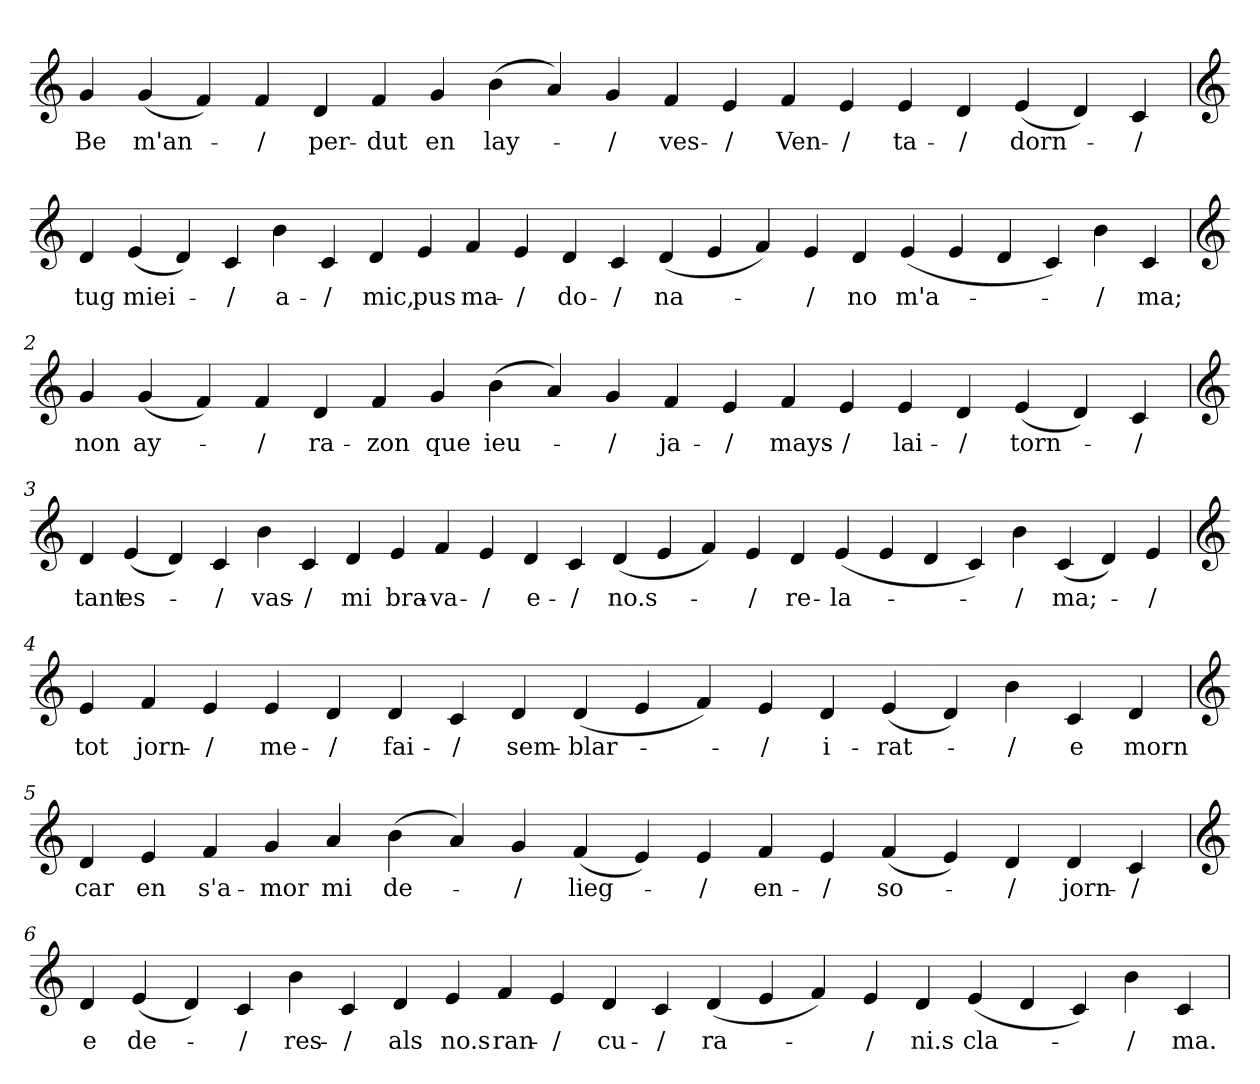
**kern	**text
*part1	*part1
*staff1	*staff1
*clefG2	*
=	=
4g	Be
(4g	m'an-
4f)	.
4f	-/
4d	per-
4f	-dut
4g	en
(4b	lay-
4a)	.
4g	-/
4f	ves-
4e	-/
4f	Ven-
4e	-/
4e	ta-
4d	-/
(4e	dorn-
4d)	.
4c	-/
=1	=1
*clefG2	*
4d	tug
(4e	miei-
4d)	.
4c	-/
4b	a-
4c	-/
4d	mic,
4e	pus
4f	ma-
4e	-/
4d	do-
4c	-/
(4d	na-
4e	.
4f)	.
4e	-/
4d	no
(4e	m'a-
4e	.
4d	.
4c)	.
4b	-/
4c	ma;
=2	=2
*clefG2	*
4g	non
(4g	ay-
4f)	.
4f	-/
4d	ra-
4f	-zon
4g	que
(4b	ieu-
4a)	.
4g	-/
4f	ja-
4e	-/
4f	mays-
4e	-/
4e	lai-
4d	-/
(4e	torn-
4d)	.
4c	-/
=3	=3
*clefG2	*
4d	tant
(4e	es-
4d)	.
4c	-/
4b	vas-
4c	-/
4d	mi
4e	bra-
4f	-va-
4e	-/
4d	e-
4c	-/
(4d	no.s-
4e	.
4f)	.
4e	-/
4d	re-
(4e	-[c]la-
4e	.
4d	.
4c)	.
4b	-/
(4c	ma;-
4d)	.
4e	-/
=4	=4
*clefG2	*
4e	tot
4f	jorn-
4e	-/
4e	me-
4d	-/
4d	fai-
4c	-/
4d	sem-
(4d	-blar-
4e	.
4f)	.
4e	-/
4d	i-
(4e	-rat-
4d)	.
4b	-/
4c	e
4d	morn
=5	=5
*clefG2	*
4d	car
4e	en
4f	s'a-
4g	-mor
4a	mi
(4b	de-
4a)	.
4g	-/
(4f	lieg-
4e)	.
4e	-/
4f	en-
4e	-/
(4f	so-
4e)	.
4d	-/
4d	jorn-
4c	-/
=6	=6
*clefG2	*
4d	e
(4e	de-
4d)	.
4c	-/
4b	res-
4c	-/
4d	als
4e	no.s
4f	ran-
4e	-/
4d	cu-
4c	-/
(4d	ra-
4e	.
4f)	.
4e	-/
4d	ni.s
(4e	cla-
4d	.
4c)	.
4b	-/
4c	ma.
=	=
*-	*-
